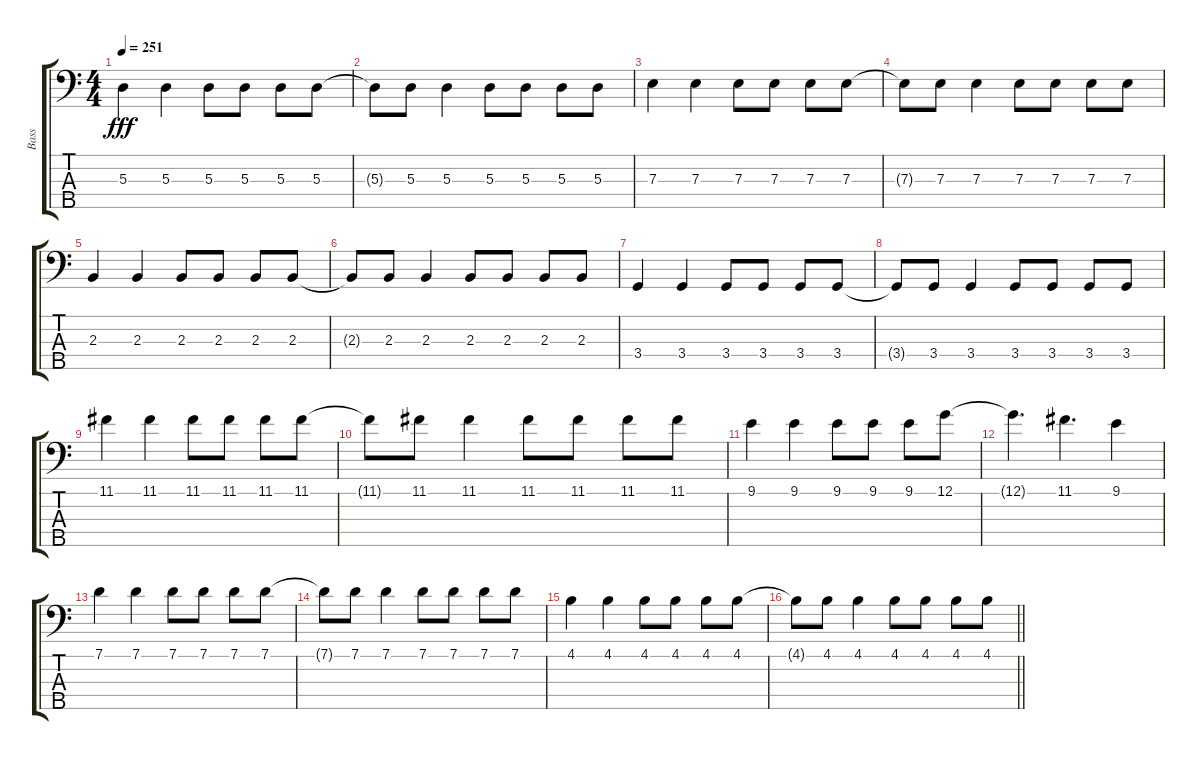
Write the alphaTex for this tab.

\track ("Bass" "Bass") {instrument electricbasspick}
\staff {score tabs}
\tuning (G2 D2 A1 E1 B0) {hide}
\ts (4 4)
\tempo 251
\clef f4
\ks c
5.3.4{dy fff} 5.3.4 5.3.8 5.3.8 5.3.8 5.3.8 |
5.3{t}.8 5.3.8 5.3.4 5.3.8 5.3.8 5.3.8 5.3.8 |
7.3.4 7.3.4 7.3.8 7.3.8 7.3.8 7.3.8 |
7.3{t}.8 7.3.8 7.3.4 7.3.8 7.3.8 7.3.8 7.3.8 |
2.3.4 2.3.4 2.3.8 2.3.8 2.3.8 2.3.8 |
2.3{t}.8 2.3.8 2.3.4 2.3.8 2.3.8 2.3.8 2.3.8 |
3.4.4 3.4.4 3.4.8 3.4.8 3.4.8 3.4.8 |
3.4{t}.8 3.4.8 3.4.4 3.4.8 3.4.8 3.4.8 3.4.8 |
11.1.4 11.1.4 11.1.8 11.1.8 11.1.8 11.1.8 |
11.1{t}.8 11.1.8 11.1.4 11.1.8 11.1.8 11.1.8 11.1.8 |
9.1.4 9.1.4 9.1.8 9.1.8 9.1.8 12.1.8 |
12.1{t}.4{d} 11.1.4{d} 9.1.4 |
7.1.4 7.1.4 7.1.8 7.1.8 7.1.8 7.1.8 |
7.1{t}.8 7.1.8 7.1.4 7.1.8 7.1.8 7.1.8 7.1.8 |
4.1.4 4.1.4 4.1.8 4.1.8 4.1.8 4.1.8 |
\barLineRight lightlight
4.1{t}.8 4.1.8 4.1.4 4.1.8 4.1.8 4.1.8 4.1.8
